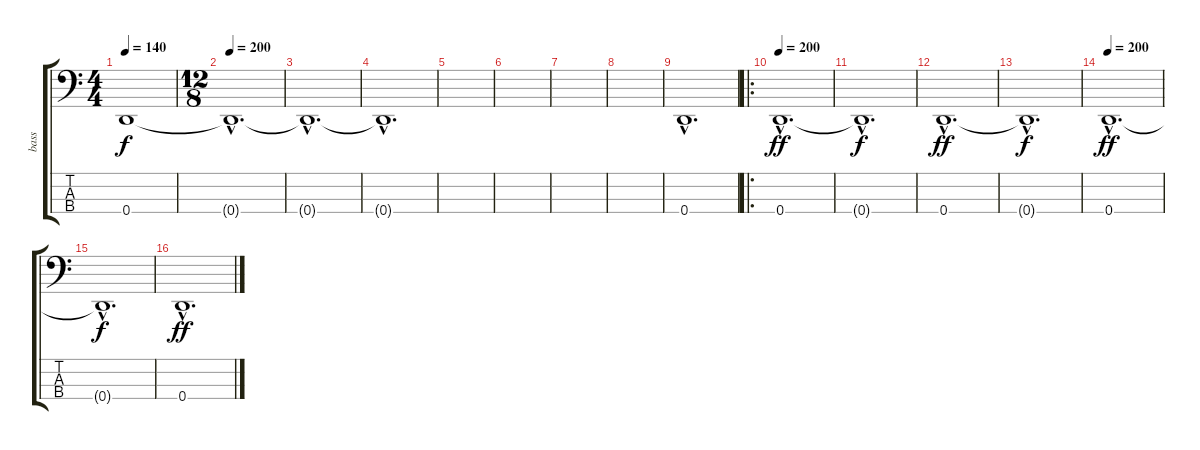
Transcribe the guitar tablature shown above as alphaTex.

\track ("bass" "bass") {instrument electricbasspick}
\staff {score tabs}
\tuning (G2 D2 A1 D1) {hide}
\ts (4 4)
\tempo 140
\clef f4
\ks c
0.4{t}.1{dy f} |
\ts (12 8)
\tempo 195
\tempo 200
0.4{hac t}.1{d} |
0.4{hac t}.1{d} |
0.4{hac t}.1{d} |
|
|
|
|
0.4{hac}.1{d} |
\ro
\tempo 200
0.4{hac}.1{d dy ff} |
0.4{hac t}.1{d dy f} |
0.4{hac}.1{d dy ff} |
0.4{hac t}.1{d dy f} |
\tempo 200
0.4{hac}.1{d dy ff} |
0.4{hac t}.1{d dy f} |
0.4{hac}.1{d dy ff}
